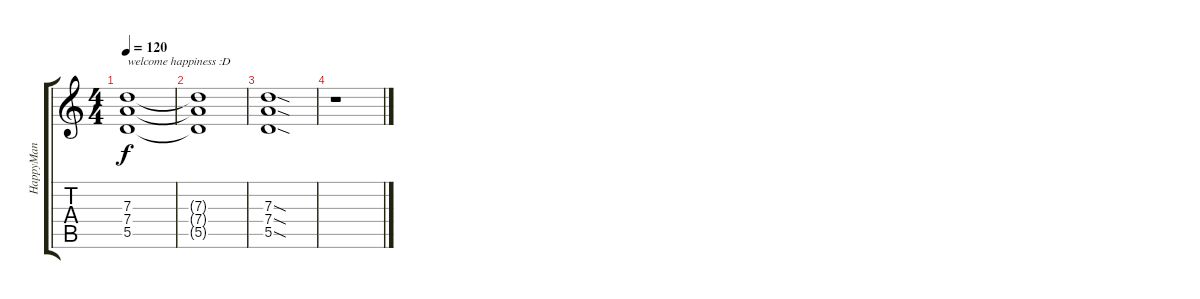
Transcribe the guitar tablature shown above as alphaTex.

\track ("HappyMan" "HappyMan") {instrument acousticguitarsteel}
\staff {score tabs}
\tuning (E4 B3 G3 D3 A2 E2) {hide}
\ts (4 4)
\tempo 120
\clef g2
\ks c
(7.3 7.4 5.5).1{txt "welcome happiness :D" dy f} |
(7.3{t} 7.4{t} 5.5{t}).1 |
(7.3{sod} 7.4{sod} 5.5{sod}).1{volume 0} |
r.1
